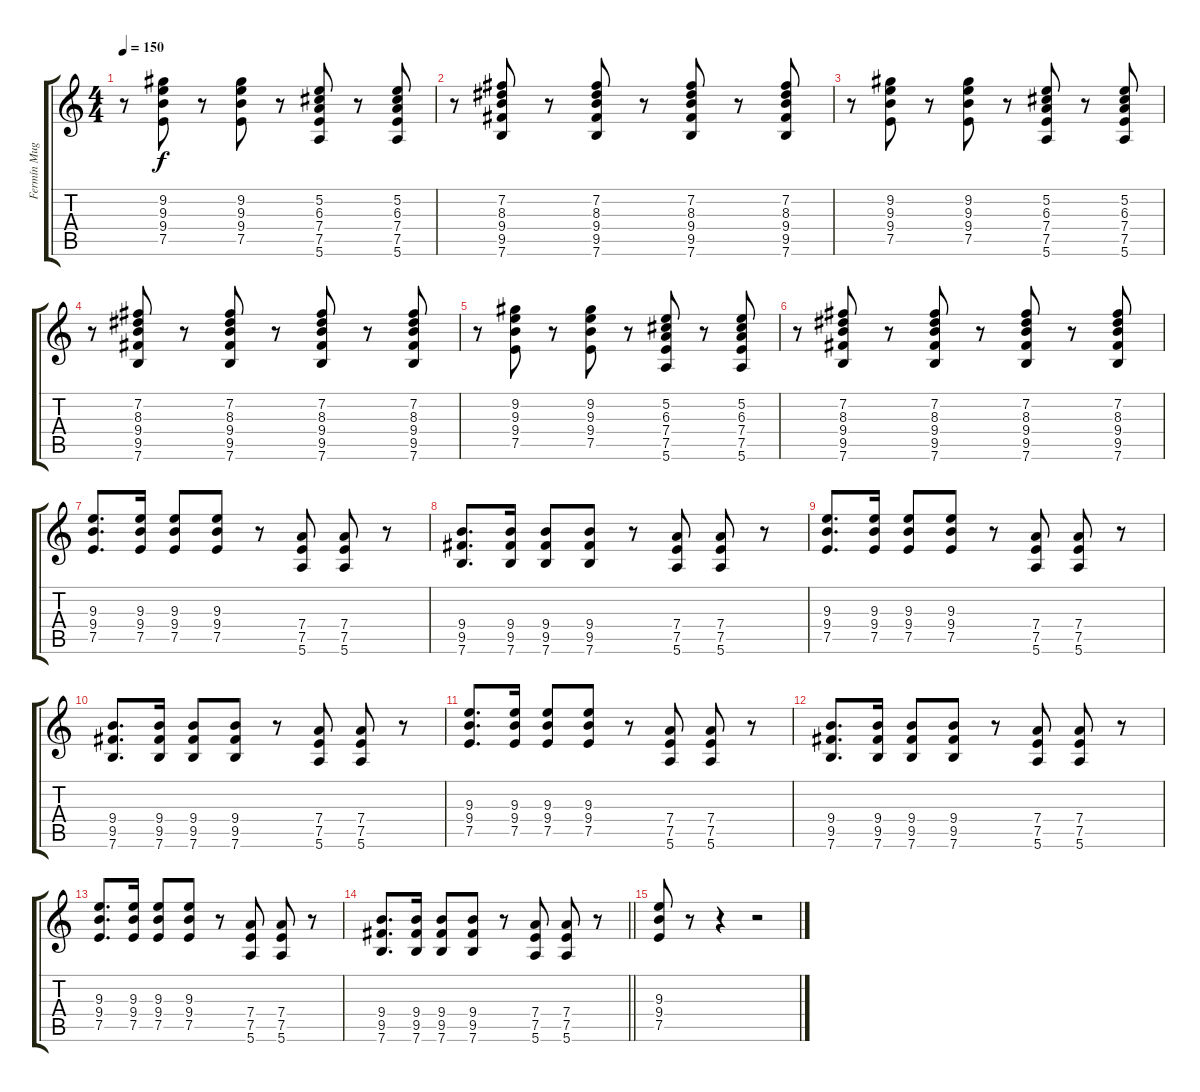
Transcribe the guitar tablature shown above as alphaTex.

\track ("Fermín Muguruza" "Fermín Mug") {instrument overdrivenguitar}
\staff {score tabs}
\tuning (E4 B3 G3 D3 A2 E2) {hide}
\ts (4 4)
\tempo 150
\clef g2
\ks c
r.8{dy f} (9.2 9.3 9.4 7.5).8 r.8 (9.2 9.3 9.4 7.5).8 r.8 (5.2 6.3 7.4 7.5 5.6).8 r.8 (5.2 6.3 7.4 7.5 5.6).8 |
r.8 (7.2 8.3 9.4 9.5 7.6).8 r.8 (7.2 8.3 9.4 9.5 7.6).8 r.8 (7.2 8.3 9.4 9.5 7.6).8 r.8 (7.2 8.3 9.4 9.5 7.6).8 |
r.8 (9.2 9.3 9.4 7.5).8 r.8 (9.2 9.3 9.4 7.5).8 r.8 (5.2 6.3 7.4 7.5 5.6).8 r.8 (5.2 6.3 7.4 7.5 5.6).8 |
r.8 (7.2 8.3 9.4 9.5 7.6).8 r.8 (7.2 8.3 9.4 9.5 7.6).8 r.8 (7.2 8.3 9.4 9.5 7.6).8 r.8 (7.2 8.3 9.4 9.5 7.6).8 |
r.8 (9.2 9.3 9.4 7.5).8 r.8 (9.2 9.3 9.4 7.5).8 r.8 (5.2 6.3 7.4 7.5 5.6).8 r.8 (5.2 6.3 7.4 7.5 5.6).8 |
r.8 (7.2 8.3 9.4 9.5 7.6).8 r.8 (7.2 8.3 9.4 9.5 7.6).8 r.8 (7.2 8.3 9.4 9.5 7.6).8 r.8 (7.2 8.3 9.4 9.5 7.6).8 |
(9.3 9.4 7.5).8{d} (9.3 9.4 7.5).16 (9.3 9.4 7.5).8 (9.3 9.4 7.5).8 r.8 (7.4 7.5 5.6).8 (7.4 7.5 5.6).8 r.8 |
(9.4 9.5 7.6).8{d} (9.4 9.5 7.6).16 (9.4 9.5 7.6).8 (9.4 9.5 7.6).8 r.8 (7.4 7.5 5.6).8 (7.4 7.5 5.6).8 r.8 |
(9.3 9.4 7.5).8{d} (9.3 9.4 7.5).16 (9.3 9.4 7.5).8 (9.3 9.4 7.5).8 r.8 (7.4 7.5 5.6).8 (7.4 7.5 5.6).8 r.8 |
(9.4 9.5 7.6).8{d} (9.4 9.5 7.6).16 (9.4 9.5 7.6).8 (9.4 9.5 7.6).8 r.8 (7.4 7.5 5.6).8 (7.4 7.5 5.6).8 r.8 |
(9.3 9.4 7.5).8{d} (9.3 9.4 7.5).16 (9.3 9.4 7.5).8 (9.3 9.4 7.5).8 r.8 (7.4 7.5 5.6).8 (7.4 7.5 5.6).8 r.8 |
(9.4 9.5 7.6).8{d} (9.4 9.5 7.6).16 (9.4 9.5 7.6).8 (9.4 9.5 7.6).8 r.8 (7.4 7.5 5.6).8 (7.4 7.5 5.6).8 r.8 |
(9.3 9.4 7.5).8{d} (9.3 9.4 7.5).16 (9.3 9.4 7.5).8 (9.3 9.4 7.5).8 r.8 (7.4 7.5 5.6).8 (7.4 7.5 5.6).8 r.8 |
\barLineRight lightlight
(9.4 9.5 7.6).8{d} (9.4 9.5 7.6).16 (9.4 9.5 7.6).8 (9.4 9.5 7.6).8 r.8 (7.4 7.5 5.6).8 (7.4 7.5 5.6).8 r.8 |
(9.3 9.4 7.5).8 r.8 r.4 r.2
